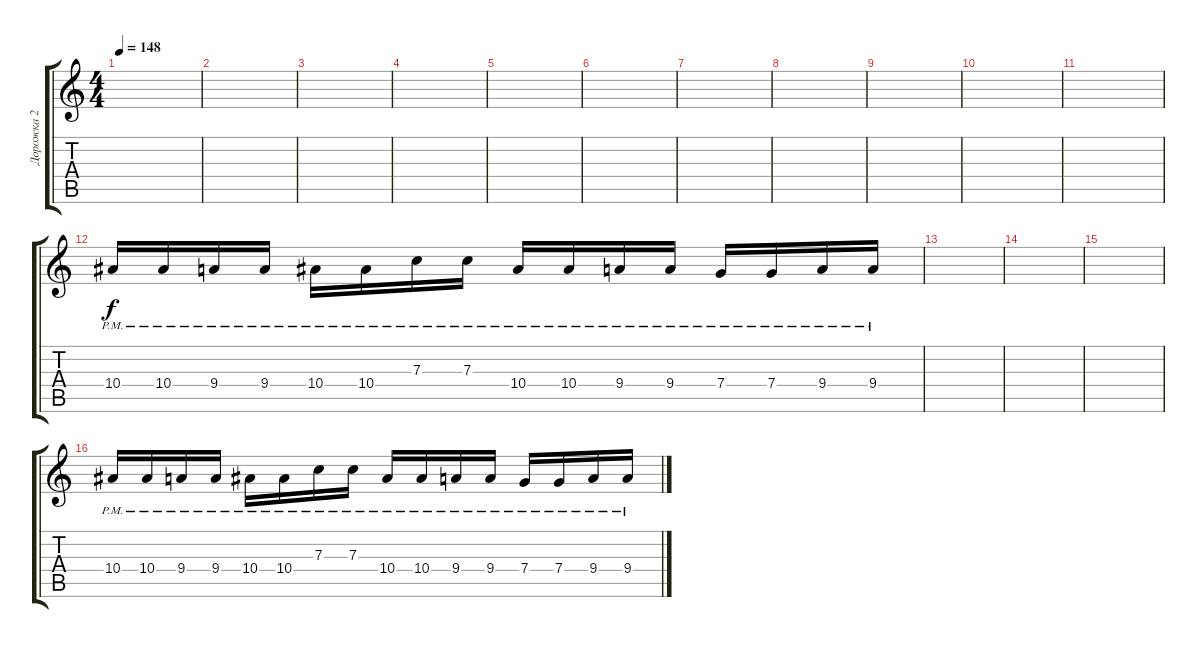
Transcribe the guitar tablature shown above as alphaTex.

\track ("Дорожка 2" "Дорожка 2") {instrument distortionguitar}
\staff {score tabs}
\tuning (D4 A3 F3 C3 G2 C2) {hide}
\ts (4 4)
\tempo 148
\clef g2
\ks c
|
|
|
|
|
|
|
|
|
|
|
10.4{pm}.16 10.4{pm}.16 9.4{pm}.16 9.4{pm}.16 10.4{pm}.16 10.4{pm}.16 7.3{pm}.16 7.3{pm}.16 10.4{pm}.16 10.4{pm}.16 9.4{pm}.16 9.4{pm}.16 7.4{pm}.16 7.4{pm}.16 9.4{pm}.16 9.4{pm}.16 |
|
|
|
10.4{pm}.16 10.4{pm}.16 9.4{pm}.16 9.4{pm}.16 10.4{pm}.16 10.4{pm}.16 7.3{pm}.16 7.3{pm}.16 10.4{pm}.16 10.4{pm}.16 9.4{pm}.16 9.4{pm}.16 7.4{pm}.16 7.4{pm}.16 9.4{pm}.16 9.4{pm}.16
